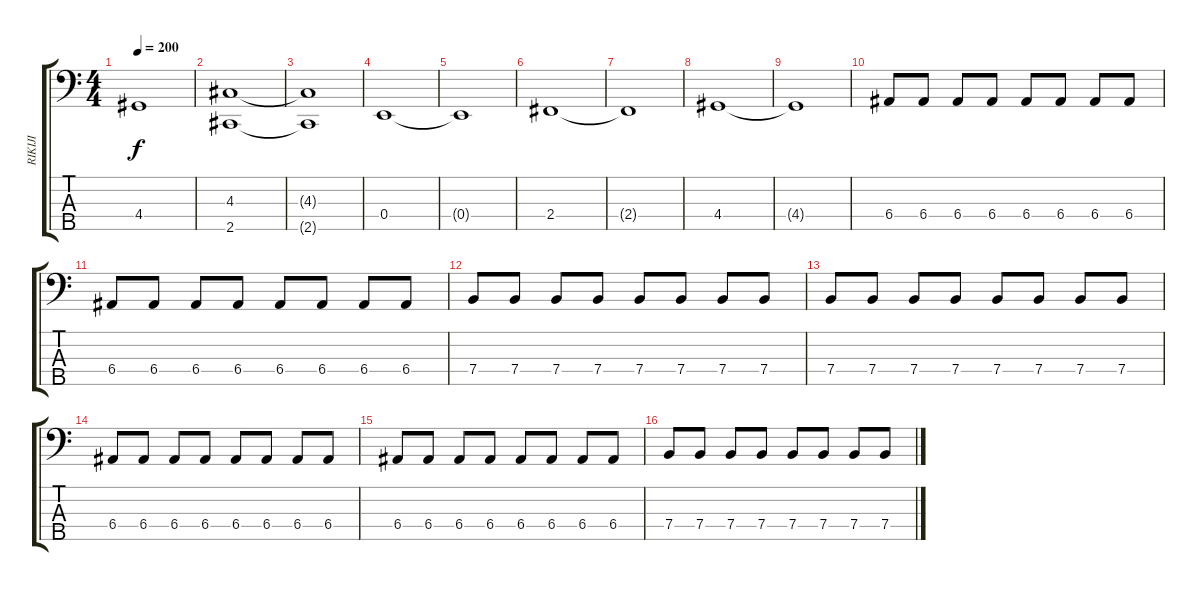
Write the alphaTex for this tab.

\track ("RIKIJI" "RIKIJI") {instrument electricbasspick}
\staff {score tabs}
\tuning (G2 D2 A1 E1 B0) {hide}
\ts (4 4)
\tempo 200
\clef f4
\ks c
4.4{t}.1{dy f} |
(4.3 2.5).1 |
(4.3{t} 2.5{t}).1 |
0.4.1 |
0.4{t}.1 |
2.4.1 |
2.4{t}.1 |
4.4.1 |
4.4{t}.1 |
6.4.8 6.4.8 6.4.8 6.4.8 6.4.8 6.4.8 6.4.8 6.4.8 |
6.4.8 6.4.8 6.4.8 6.4.8 6.4.8 6.4.8 6.4.8 6.4.8 |
7.4.8 7.4.8 7.4.8 7.4.8 7.4.8 7.4.8 7.4.8 7.4.8 |
7.4.8 7.4.8 7.4.8 7.4.8 7.4.8 7.4.8 7.4.8 7.4.8 |
6.4.8 6.4.8 6.4.8 6.4.8 6.4.8 6.4.8 6.4.8 6.4.8 |
6.4.8 6.4.8 6.4.8 6.4.8 6.4.8 6.4.8 6.4.8 6.4.8 |
7.4.8 7.4.8 7.4.8 7.4.8 7.4.8 7.4.8 7.4.8 7.4.8
